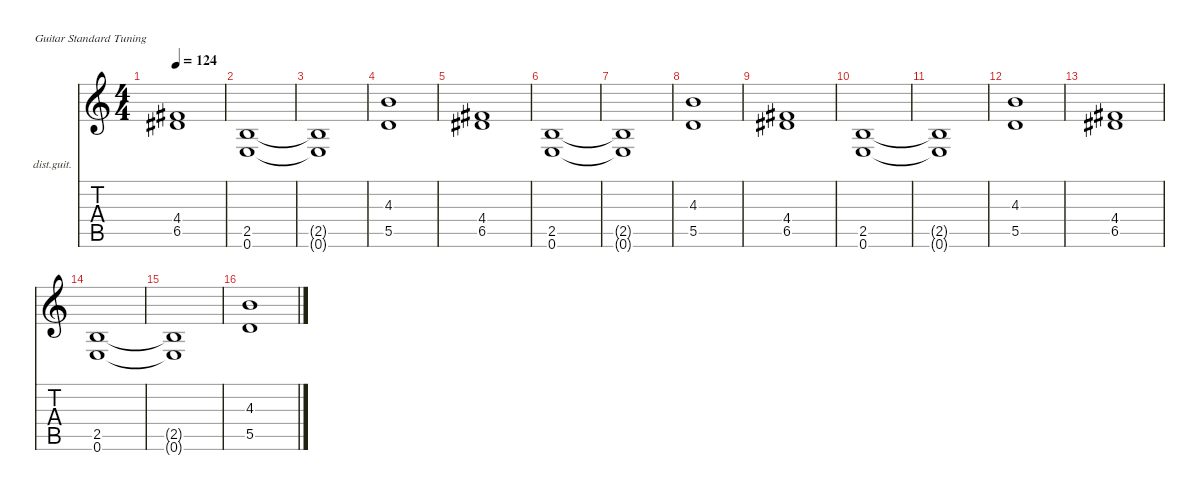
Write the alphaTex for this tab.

\defaultSystemsLayout 4
\hideDynamics
\bracketExtendMode nobrackets
\firstSystemTrackNameOrientation horizontal
\otherSystemsTrackNameOrientation horizontal
\track ("Lead Guitar" "dist.guit.") {instrument distortionguitar}
\staff {score tabs}
\tuning (E4 B3 G3 D3 A2 E2)
\ts (4 4)
\tempo 124
\clef g2
\ks c
(4.4{acc #} 6.5{acc #}).1{dy f} |
(2.5 0.6).1 |
(2.5{t} 0.6{t}).1 |
(4.3 5.5).1 |
(4.4{acc #} 6.5{acc #}).1 |
(2.5 0.6).1 |
(2.5{t} 0.6{t}).1 |
(4.3 5.5).1 |
(4.4{acc #} 6.5{acc #}).1 |
(2.5 0.6).1 |
(2.5{t} 0.6{t}).1 |
(4.3 5.5).1 |
(4.4{acc #} 6.5{acc #}).1 |
(2.5 0.6).1 |
(2.5{t} 0.6{t}).1 |
(4.3 5.5).1
